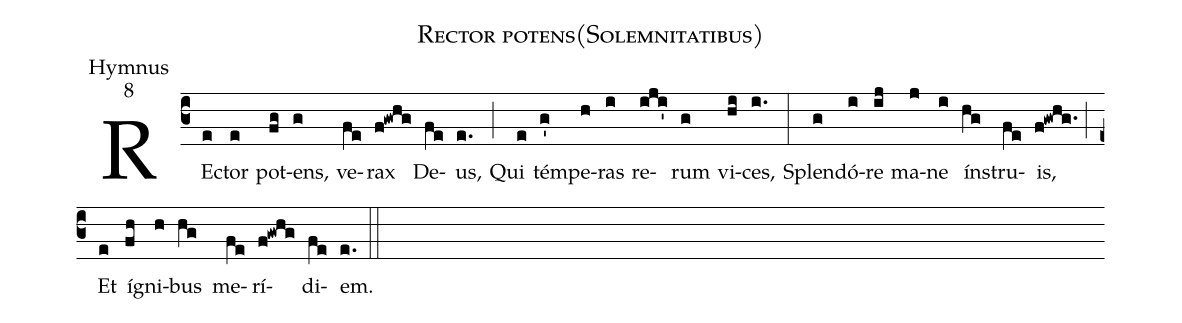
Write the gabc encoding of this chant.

name:Rector potens(Solemnitatibus);
office-part:Hymnus;
mode:8;
%%
(c3)REc(e)tor(e) pot(fg)ens,(g) ve(fe)rax(f!gwhg) De(fe)us,(e.) (;)Qui(e) tém(g')pe(h)ras(i) re(iji')rum(g) vi(hi)ces,(i.) (:)Splen(g)dó(i)re(ij) ma(j)ne(i) íns(hg)tru(fe)is,(f!gwhg.) (;)Et(e) íg(fh)ni(h)bus(hg) me(fe)rí(f!gwhg)di(fe)em.(e.) (::)
